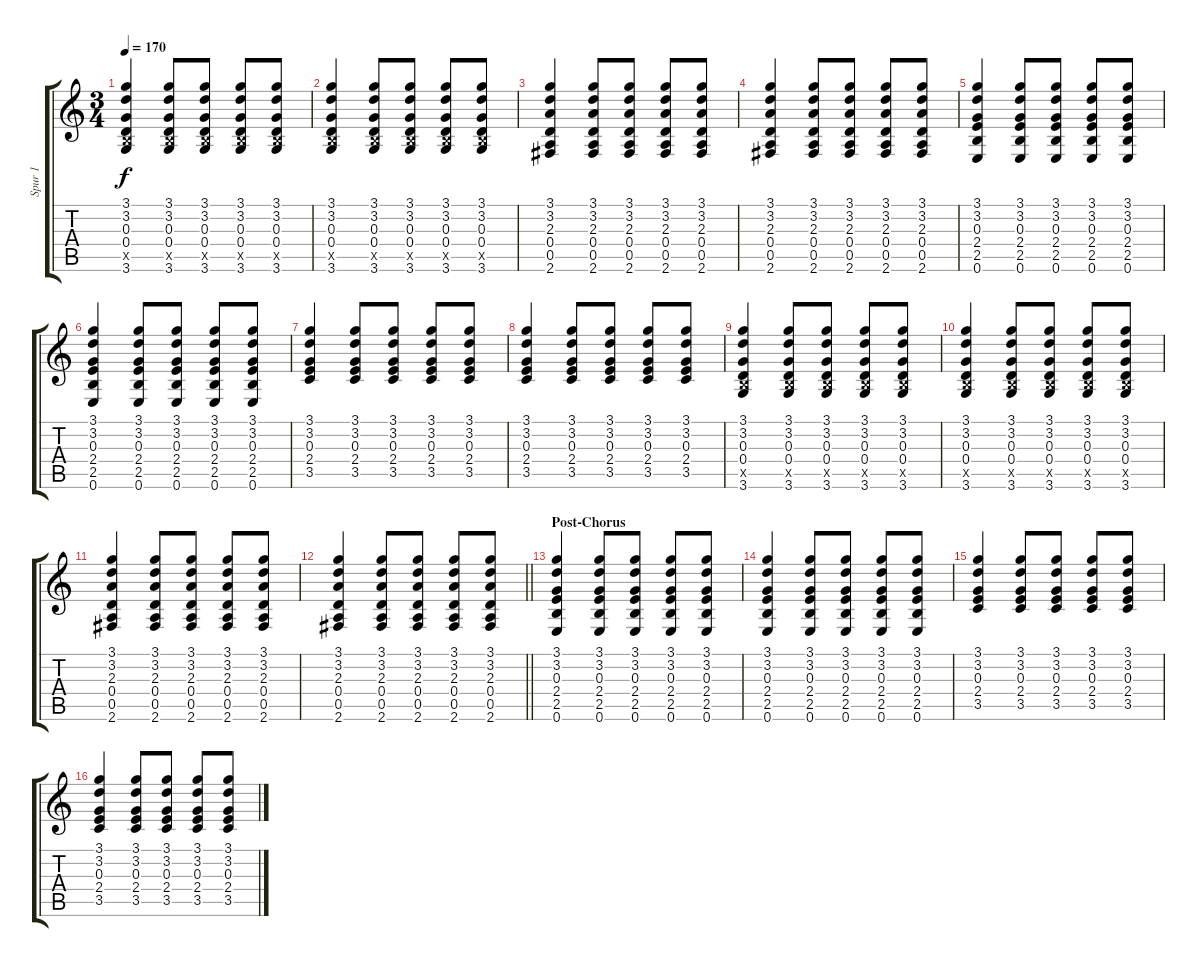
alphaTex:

\track ("Spur 1" "Spur 1") {instrument acousticguitarsteel}
\staff {score tabs}
\tuning (E4 B3 G3 D3 A2 E2) {hide}
\ts (3 4)
\tempo 170
\clef g2
\ks c
(3.1 3.2 0.3 0.4 2.5{x} 3.6).4{dy f} (3.1 3.2 0.3 0.4 2.5{x} 3.6).8 (3.1 3.2 0.3 0.4 2.5{x} 3.6).8 (3.1 3.2 0.3 0.4 2.5{x} 3.6).8 (3.1 3.2 0.3 0.4 2.5{x} 3.6).8 |
(3.1 3.2 0.3 0.4 2.5{x} 3.6).4 (3.1 3.2 0.3 0.4 2.5{x} 3.6).8 (3.1 3.2 0.3 0.4 2.5{x} 3.6).8 (3.1 3.2 0.3 0.4 2.5{x} 3.6).8 (3.1 3.2 0.3 0.4 2.5{x} 3.6).8 |
(3.1 3.2 2.3 0.4 0.5 2.6).4 (3.1 3.2 2.3 0.4 0.5 2.6).8 (3.1 3.2 2.3 0.4 0.5 2.6).8 (3.1 3.2 2.3 0.4 0.5 2.6).8 (3.1 3.2 2.3 0.4 0.5 2.6).8 |
(3.1 3.2 2.3 0.4 0.5 2.6).4 (3.1 3.2 2.3 0.4 0.5 2.6).8 (3.1 3.2 2.3 0.4 0.5 2.6).8 (3.1 3.2 2.3 0.4 0.5 2.6).8 (3.1 3.2 2.3 0.4 0.5 2.6).8 |
(3.1 3.2 0.3 2.4 2.5 0.6).4 (3.1 3.2 0.3 2.4 2.5 0.6).8 (3.1 3.2 0.3 2.4 2.5 0.6).8 (3.1 3.2 0.3 2.4 2.5 0.6).8 (3.1 3.2 0.3 2.4 2.5 0.6).8 |
(3.1 3.2 0.3 2.4 2.5 0.6).4 (3.1 3.2 0.3 2.4 2.5 0.6).8 (3.1 3.2 0.3 2.4 2.5 0.6).8 (3.1 3.2 0.3 2.4 2.5 0.6).8 (3.1 3.2 0.3 2.4 2.5 0.6).8 |
(3.1 3.2 0.3 2.4 3.5).4 (3.1 3.2 0.3 2.4 3.5).8 (3.1 3.2 0.3 2.4 3.5).8 (3.1 3.2 0.3 2.4 3.5).8 (3.1 3.2 0.3 2.4 3.5).8 |
(3.1 3.2 0.3 2.4 3.5).4 (3.1 3.2 0.3 2.4 3.5).8 (3.1 3.2 0.3 2.4 3.5).8 (3.1 3.2 0.3 2.4 3.5).8 (3.1 3.2 0.3 2.4 3.5).8 |
(3.1 3.2 0.3 0.4 2.5{x} 3.6).4 (3.1 3.2 0.3 0.4 2.5{x} 3.6).8 (3.1 3.2 0.3 0.4 2.5{x} 3.6).8 (3.1 3.2 0.3 0.4 2.5{x} 3.6).8 (3.1 3.2 0.3 0.4 2.5{x} 3.6).8 |
(3.1 3.2 0.3 0.4 2.5{x} 3.6).4 (3.1 3.2 0.3 0.4 2.5{x} 3.6).8 (3.1 3.2 0.3 0.4 2.5{x} 3.6).8 (3.1 3.2 0.3 0.4 2.5{x} 3.6).8 (3.1 3.2 0.3 0.4 2.5{x} 3.6).8 |
(3.1 3.2 2.3 0.4 0.5 2.6).4 (3.1 3.2 2.3 0.4 0.5 2.6).8 (3.1 3.2 2.3 0.4 0.5 2.6).8 (3.1 3.2 2.3 0.4 0.5 2.6).8 (3.1 3.2 2.3 0.4 0.5 2.6).8 |
\barLineRight lightlight
(3.1 3.2 2.3 0.4 0.5 2.6).4 (3.1 3.2 2.3 0.4 0.5 2.6).8 (3.1 3.2 2.3 0.4 0.5 2.6).8 (3.1 3.2 2.3 0.4 0.5 2.6).8 (3.1 3.2 2.3 0.4 0.5 2.6).8 |
\section ("" "Post-Chorus")
(3.1 3.2 0.3 2.4 2.5 0.6).4 (3.1 3.2 0.3 2.4 2.5 0.6).8 (3.1 3.2 0.3 2.4 2.5 0.6).8 (3.1 3.2 0.3 2.4 2.5 0.6).8 (3.1 3.2 0.3 2.4 2.5 0.6).8 |
(3.1 3.2 0.3 2.4 2.5 0.6).4 (3.1 3.2 0.3 2.4 2.5 0.6).8 (3.1 3.2 0.3 2.4 2.5 0.6).8 (3.1 3.2 0.3 2.4 2.5 0.6).8 (3.1 3.2 0.3 2.4 2.5 0.6).8 |
(3.1 3.2 0.3 2.4 3.5).4 (3.1 3.2 0.3 2.4 3.5).8 (3.1 3.2 0.3 2.4 3.5).8 (3.1 3.2 0.3 2.4 3.5).8 (3.1 3.2 0.3 2.4 3.5).8 |
(3.1 3.2 0.3 2.4 3.5).4 (3.1 3.2 0.3 2.4 3.5).8 (3.1 3.2 0.3 2.4 3.5).8 (3.1 3.2 0.3 2.4 3.5).8 (3.1 3.2 0.3 2.4 3.5).8
